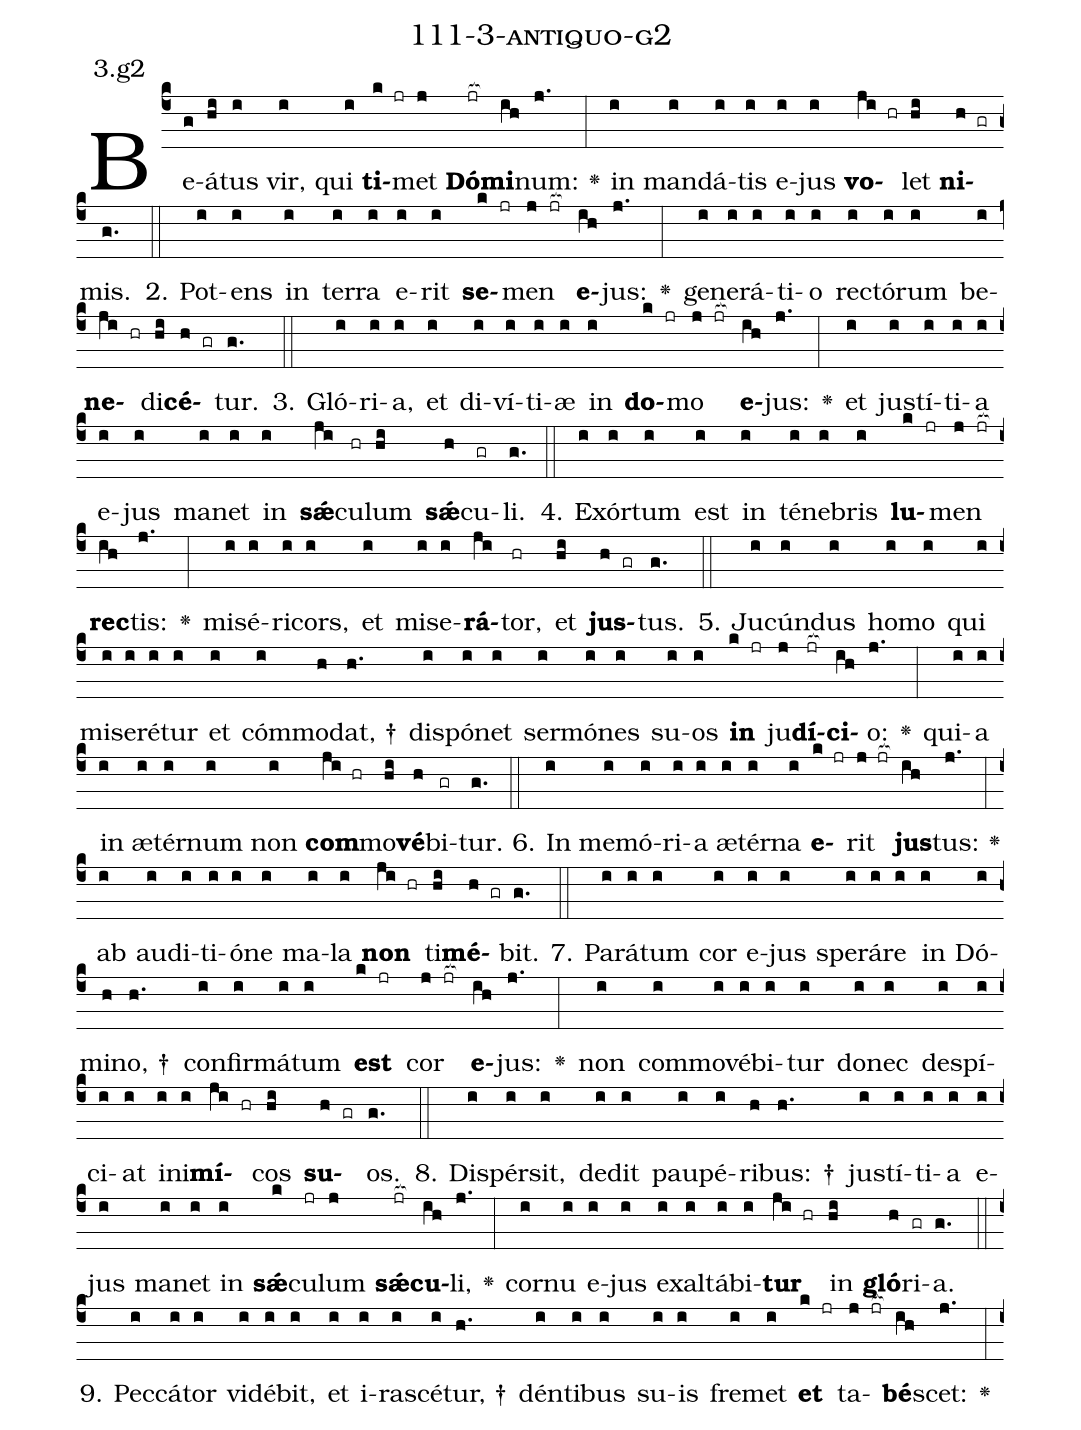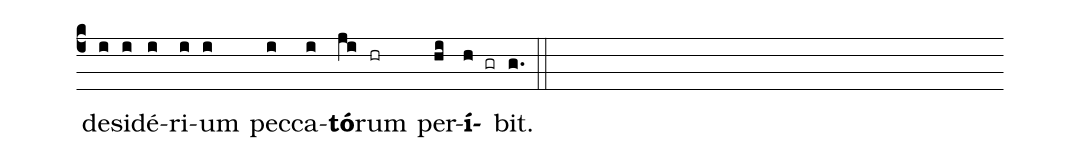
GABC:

name: 111-3-antiquo-g2;
annotation: 3.g2;
%%
(c4)Be(g)á(hi)tus(i) vir,(i) qui(i) <b>ti</b>(k jr)met(j) <b>Dó</b>(jr[ocb:1{])<b>mi</b>(ih[ocb:0}])num:(j.) <v>\greheightstar</v>(:) in(i) man(i)dá(i)tis(i) e(i)jus(i) <b>vo</b>(ji hr)let(hi) <b>ni</b>(h gr)mis.(g.) (::)
2. Pot(i)ens(i) in(i) ter(i)ra(i) e(i)rit(i) <b>se</b>(k jr)men(j jr[ocb:1{]) <b>e</b>(ih[ocb:0}])jus:(j.) <v>\greheightstar</v>(:) ge(i)ne(i)rá(i)ti(i)o(i) rec(i)tó(i)rum(i) be(i)<b>ne</b>(ji hr)di(hi)<b>cé</b>(h gr)tur.(g.) (::)
3. Gló(i)ri(i)a,(i) et(i) di(i)ví(i)ti(i)æ(i) in(i) <b>do</b>(k jr)mo(j jr[ocb:1{]) <b>e</b>(ih[ocb:0}])jus:(j.) <v>\greheightstar</v>(:) et(i) jus(i)tí(i)ti(i)a(i) e(i)jus(i) ma(i)net(i) in(i) <b>sǽ</b>(ji)cu(hr)lum(hi) <b>sǽ</b>(h)cu(gr)li.(g.) (::)
4. Ex(i)ór(i)tum(i) est(i) in(i) té(i)ne(i)bris(i) <b>lu</b>(k jr)men(j jr[ocb:1{]) <b>rec</b>(ih[ocb:0}])tis:(j.) <v>\greheightstar</v>(:) mi(i)sé(i)ri(i)cors,(i) et(i) mi(i)se(i)<b>rá</b>(ji)tor,(hr) et(hi) <b>jus</b>(h gr)tus.(g.) (::)
5. Ju(i)cún(i)dus(i) ho(i)mo(i) qui(i) mi(i)se(i)ré(i)tur(i) et(i) cóm(i)mo(h)dat, †(h.) dis(i)pó(i)net(i) ser(i)mó(i)nes(i) su(i)os(i) <b>in</b>(k jr) ju(j)<b>dí</b>(jr[ocb:1{])<b>ci</b>(ih[ocb:0}])o:(j.) <v>\greheightstar</v>(:) qui(i)a(i) in(i) æ(i)tér(i)num(i) non(i) <b>com</b>(ji hr)mo(hi)<b>vé</b>(h)bi(gr)tur.(g.) (::)
6. In(i) me(i)mó(i)ri(i)a(i) æ(i)tér(i)na(i) <b>e</b>(k jr)rit(j jr[ocb:1{]) <b>jus</b>(ih[ocb:0}])tus:(j.) <v>\greheightstar</v>(:) ab(i) au(i)di(i)ti(i)ó(i)ne(i) ma(i)la(i) <b>non</b>(ji hr) ti(hi)<b>mé</b>(h gr)bit.(g.) (::)
7. Pa(i)rá(i)tum(i) cor(i) e(i)jus(i) spe(i)rá(i)re(i) in(i) Dó(i)mi(h)no, †(h.) con(i)fir(i)má(i)tum(i) <b>est</b>(k jr) cor(j jr[ocb:1{]) <b>e</b>(ih[ocb:0}])jus:(j.) <v>\greheightstar</v>(:) non(i) com(i)mo(i)vé(i)bi(i)tur(i) do(i)nec(i) de(i)spí(i)ci(i)at(i) in(i)i(i)<b>mí</b>(ji hr)cos(hi) <b>su</b>(h gr)os.(g.) (::)
8. Di(i)spér(i)sit,(i) de(i)dit(i) pau(i)pé(i)ri(h)bus: †(h.) jus(i)tí(i)ti(i)a(i) e(i)jus(i) ma(i)net(i) in(i) <b>sǽ</b>(k)cu(jr)lum(j) <b>sǽ</b>(jr[ocb:1{])<b>cu</b>(ih[ocb:0}])li,(j.) <v>\greheightstar</v>(:) cor(i)nu(i) e(i)jus(i) ex(i)al(i)tá(i)bi(i)<b>tur</b>(ji hr) in(hi) <b>gló</b>(h)ri(gr)a.(g.) (::)
9. Pec(i)cá(i)tor(i) vi(i)dé(i)bit,(i) et(i) i(i)ra(i)scé(i)tur, †(h.) dén(i)ti(i)bus(i) su(i)is(i) fre(i)met(i) <b>et</b>(k jr) ta(j jr[ocb:1{])<b>bé</b>(ih[ocb:0}])scet:(j.) <v>\greheightstar</v>(:) de(i)si(i)dé(i)ri(i)um(i) pec(i)ca(i)<b>tó</b>(ji)rum(hr) per(hi)<b>í</b>(h gr)bit.(g.) (::)
